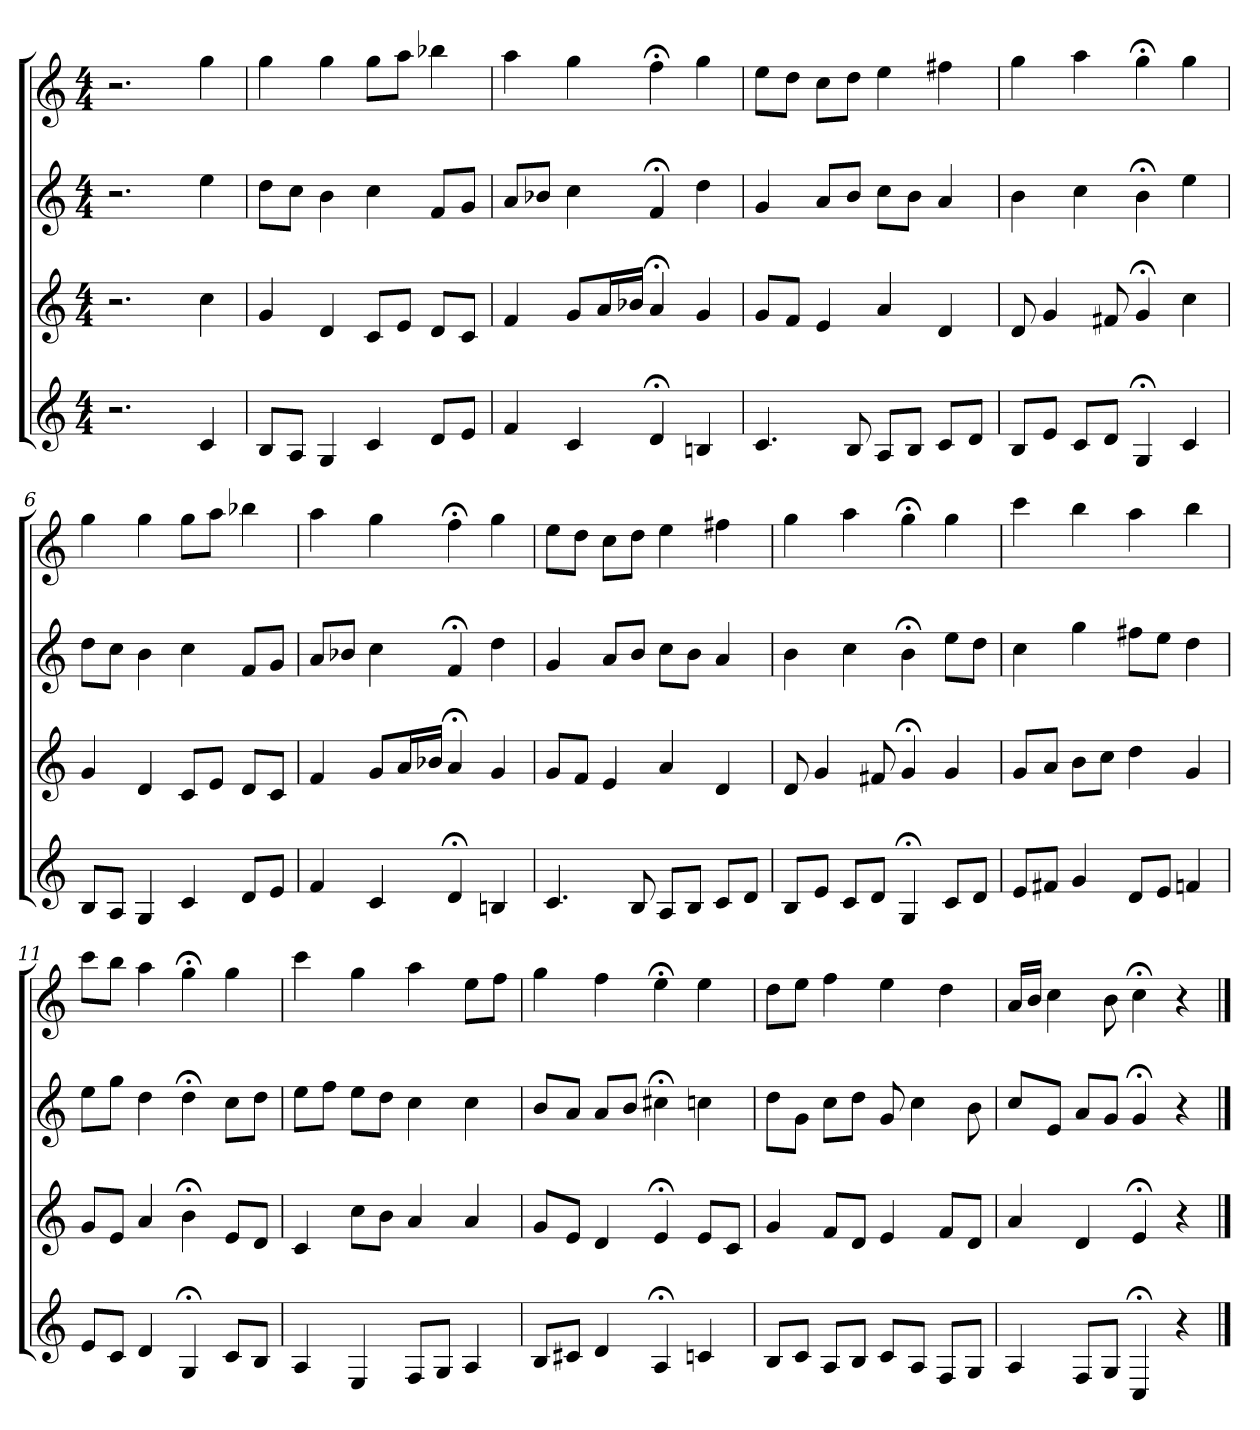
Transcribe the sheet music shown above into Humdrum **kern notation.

**kern	**kern	**kern	**kern
*part4	*part3	*part2	*part1
*staff4	*staff3	*staff2	*staff1
*clefG2	*clefG2	*clefG2	*clefG2
*k[]	*k[]	*k[]	*k[]
*C:	*C:	*C:	*C:
*M4/4	*M4/4	*M4/4	*M4/4
=1	=1	=1	=1
2.r	2.r	2.r	2.r
4c	4cc	4ee	4gg
=2	=2	=2	=2
8B/L	4g	8dd\L	4gg
8A/J	.	8cc\J	.
4G	4d	4b	4gg
4c	8c/L	4cc	8gg\L
.	8e/J	.	8aa\J
8d/L	8d/L	8f/L	4bb-X
8e/J	8c/J	8g/J	.
=3	=3	=3	=3
4f	4f	8a/L	4aa
.	.	8b-X/J	.
4c	8g/L	4cc	4gg
.	16a/L	.	.
.	16b-X/JJ	.	.
4d;<	4a;<	4f;<	4ff;<
4Bn	4g	4dd	4gg
=4	=4	=4	=4
4.c	8g/L	4g	8ee\L
.	8f/J	.	8dd\J
.	4e	8a/L	8cc\L
8B	.	8b/J	8dd\J
8A/L	4a	8cc\L	4ee
8B/J	.	8b\J	.
8c/L	4d	4a	4ff#X
8d/J	.	.	.
=5	=5	=5	=5
8B/L	8d	4b	4gg
8e/J	4g	.	.
8c/L	.	4cc	4aa
8d/J	8f#X	.	.
4G;<	4g;<	4b;<	4gg;<
4c	4cc	4ee	4gg
=6	=6	=6	=6
8B/L	4g	8dd\L	4gg
8A/J	.	8cc\J	.
4G	4d	4b	4gg
4c	8c/L	4cc	8gg\L
.	8e/J	.	8aa\J
8d/L	8d/L	8f/L	4bb-X
8e/J	8c/J	8g/J	.
=7	=7	=7	=7
4f	4f	8a/L	4aa
.	.	8b-X/J	.
4c	8g/L	4cc	4gg
.	16a/L	.	.
.	16b-X/JJ	.	.
4d;<	4a;<	4f;<	4ff;<
4Bn	4g	4dd	4gg
=8	=8	=8	=8
4.c	8g/L	4g	8ee\L
.	8f/J	.	8dd\J
.	4e	8a/L	8cc\L
8B	.	8b/J	8dd\J
8A/L	4a	8cc\L	4ee
8B/J	.	8b\J	.
8c/L	4d	4a	4ff#X
8d/J	.	.	.
=9	=9	=9	=9
8B/L	8d	4b	4gg
8e/J	4g	.	.
8c/L	.	4cc	4aa
8d/J	8f#X	.	.
4G;<	4g;<	4b;<	4gg;<
8c/L	4g	8ee\L	4gg
8d/J	.	8dd\J	.
=10	=10	=10	=10
8e/L	8g/L	4cc	4ccc
8f#X/J	8a/J	.	.
4g	8b\L	4gg	4bb
.	8cc\J	.	.
8d/L	4dd	8ff#X\L	4aa
8e/J	.	8ee\J	.
4fn	4g	4dd	4bb
=11	=11	=11	=11
8e/L	8g/L	8ee\L	8ccc\L
8c/J	8e/J	8gg\J	8bb\J
4d	4a	4dd	4aa
4G;<	4b;<	4dd;<	4gg;<
8c/L	8e/L	8cc\L	4gg
8B/J	8d/J	8dd\J	.
=12	=12	=12	=12
4A	4c	8ee\L	4ccc
.	.	8ff\J	.
4E	8cc\L	8ee\L	4gg
.	8b\J	8dd\J	.
8F/L	4a	4cc	4aa
8G/J	.	.	.
4A	4a	4cc	8ee\L
.	.	.	8ff\J
=13	=13	=13	=13
8B/L	8g/L	8b/L	4gg
8c#X/J	8e/J	8a/J	.
4d	4d	8a/L	4ff
.	.	8b/J	.
4A;<	4e;<	4cc#X;<	4ee;<
4cn	8e/L	4ccn	4ee
.	8c/J	.	.
=14	=14	=14	=14
8B/L	4g	8dd\L	8dd\L
8c/J	.	8g\J	8ee\J
8A/L	8f/L	8cc\L	4ff
8B/J	8d/J	8dd\J	.
8c/L	4e	8g	4ee
8A/J	.	4cc	.
8F/L	8f/L	.	4dd
8G/J	8d/J	8b	.
=15	=15	=15	=15
4A	4a	8cc/L	16a/LL
.	.	.	16b/JJ
.	.	8e/J	4cc
8F/L	4d	8a/L	.
8G/J	.	8g/J	8b
4C;<	4e;<	4g;<	4cc;<
4r	4r	4r	4r
==	==	==	==
*-	*-	*-	*-
